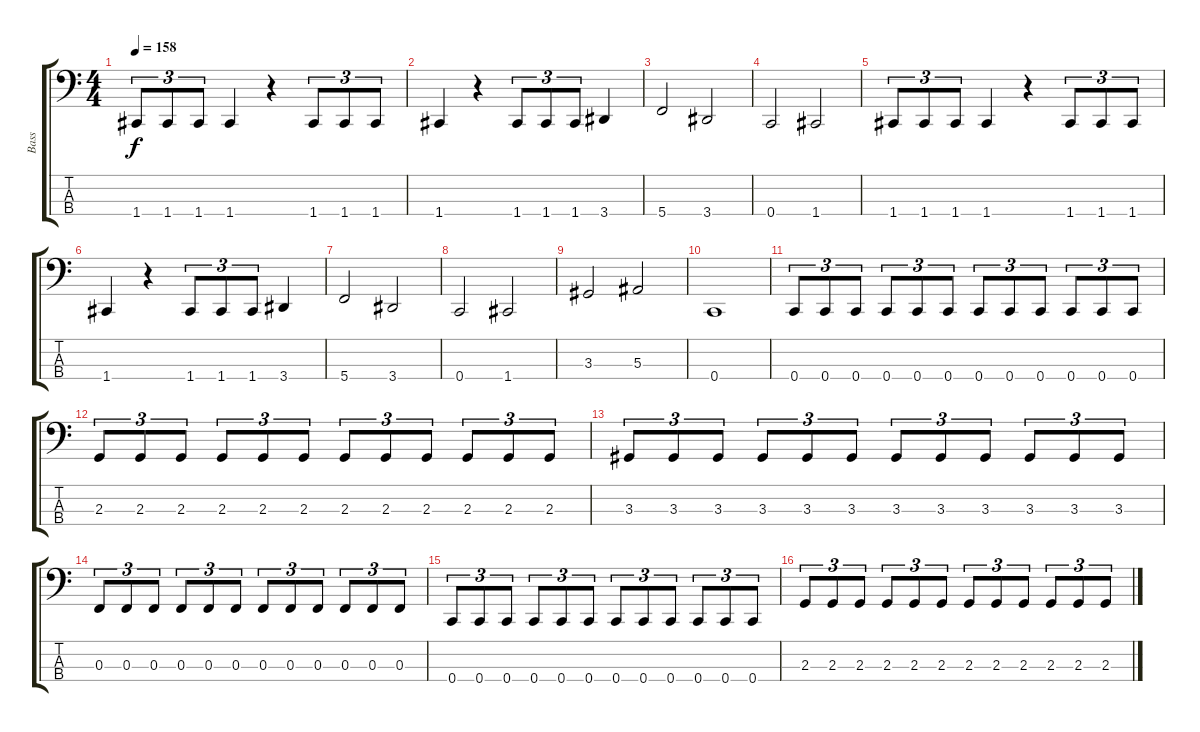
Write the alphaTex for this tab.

\track ("Bass" "Bass") {instrument electricbassfinger}
\staff {score tabs}
\tuning (Eb2 Bb1 F1 C1) {hide}
\ts (4 4)
\tempo 158
\clef f4
\ks c
1.4.8{tu (3 2) dy f} 1.4.8{tu (3 2)} 1.4.8{tu (3 2)} 1.4.4 r.4 1.4.8{tu (3 2)} 1.4.8{tu (3 2)} 1.4.8{tu (3 2)} |
1.4.4 r.4 1.4.8{tu (3 2)} 1.4.8{tu (3 2)} 1.4.8{tu (3 2)} 3.4.4 |
5.4.2 3.4.2 |
0.4.2 1.4.2 |
1.4.8{tu (3 2)} 1.4.8{tu (3 2)} 1.4.8{tu (3 2)} 1.4.4 r.4 1.4.8{tu (3 2)} 1.4.8{tu (3 2)} 1.4.8{tu (3 2)} |
1.4.4 r.4 1.4.8{tu (3 2)} 1.4.8{tu (3 2)} 1.4.8{tu (3 2)} 3.4.4 |
5.4.2 3.4.2 |
0.4.2 1.4.2 |
3.3.2 5.3.2 |
0.4.1 |
0.4.8{tu (3 2)} 0.4.8{tu (3 2)} 0.4.8{tu (3 2)} 0.4.8{tu (3 2)} 0.4.8{tu (3 2)} 0.4.8{tu (3 2)} 0.4.8{tu (3 2)} 0.4.8{tu (3 2)} 0.4.8{tu (3 2)} 0.4.8{tu (3 2)} 0.4.8{tu (3 2)} 0.4.8{tu (3 2)} |
2.3.8{tu (3 2)} 2.3.8{tu (3 2)} 2.3.8{tu (3 2)} 2.3.8{tu (3 2)} 2.3.8{tu (3 2)} 2.3.8{tu (3 2)} 2.3.8{tu (3 2)} 2.3.8{tu (3 2)} 2.3.8{tu (3 2)} 2.3.8{tu (3 2)} 2.3.8{tu (3 2)} 2.3.8{tu (3 2)} |
3.3.8{tu (3 2)} 3.3.8{tu (3 2)} 3.3.8{tu (3 2)} 3.3.8{tu (3 2)} 3.3.8{tu (3 2)} 3.3.8{tu (3 2)} 3.3.8{tu (3 2)} 3.3.8{tu (3 2)} 3.3.8{tu (3 2)} 3.3.8{tu (3 2)} 3.3.8{tu (3 2)} 3.3.8{tu (3 2)} |
0.3.8{tu (3 2)} 0.3.8{tu (3 2)} 0.3.8{tu (3 2)} 0.3.8{tu (3 2)} 0.3.8{tu (3 2)} 0.3.8{tu (3 2)} 0.3.8{tu (3 2)} 0.3.8{tu (3 2)} 0.3.8{tu (3 2)} 0.3.8{tu (3 2)} 0.3.8{tu (3 2)} 0.3.8{tu (3 2)} |
0.4.8{tu (3 2)} 0.4.8{tu (3 2)} 0.4.8{tu (3 2)} 0.4.8{tu (3 2)} 0.4.8{tu (3 2)} 0.4.8{tu (3 2)} 0.4.8{tu (3 2)} 0.4.8{tu (3 2)} 0.4.8{tu (3 2)} 0.4.8{tu (3 2)} 0.4.8{tu (3 2)} 0.4.8{tu (3 2)} |
2.3.8{tu (3 2)} 2.3.8{tu (3 2)} 2.3.8{tu (3 2)} 2.3.8{tu (3 2)} 2.3.8{tu (3 2)} 2.3.8{tu (3 2)} 2.3.8{tu (3 2)} 2.3.8{tu (3 2)} 2.3.8{tu (3 2)} 2.3.8{tu (3 2)} 2.3.8{tu (3 2)} 2.3.8{tu (3 2)}
